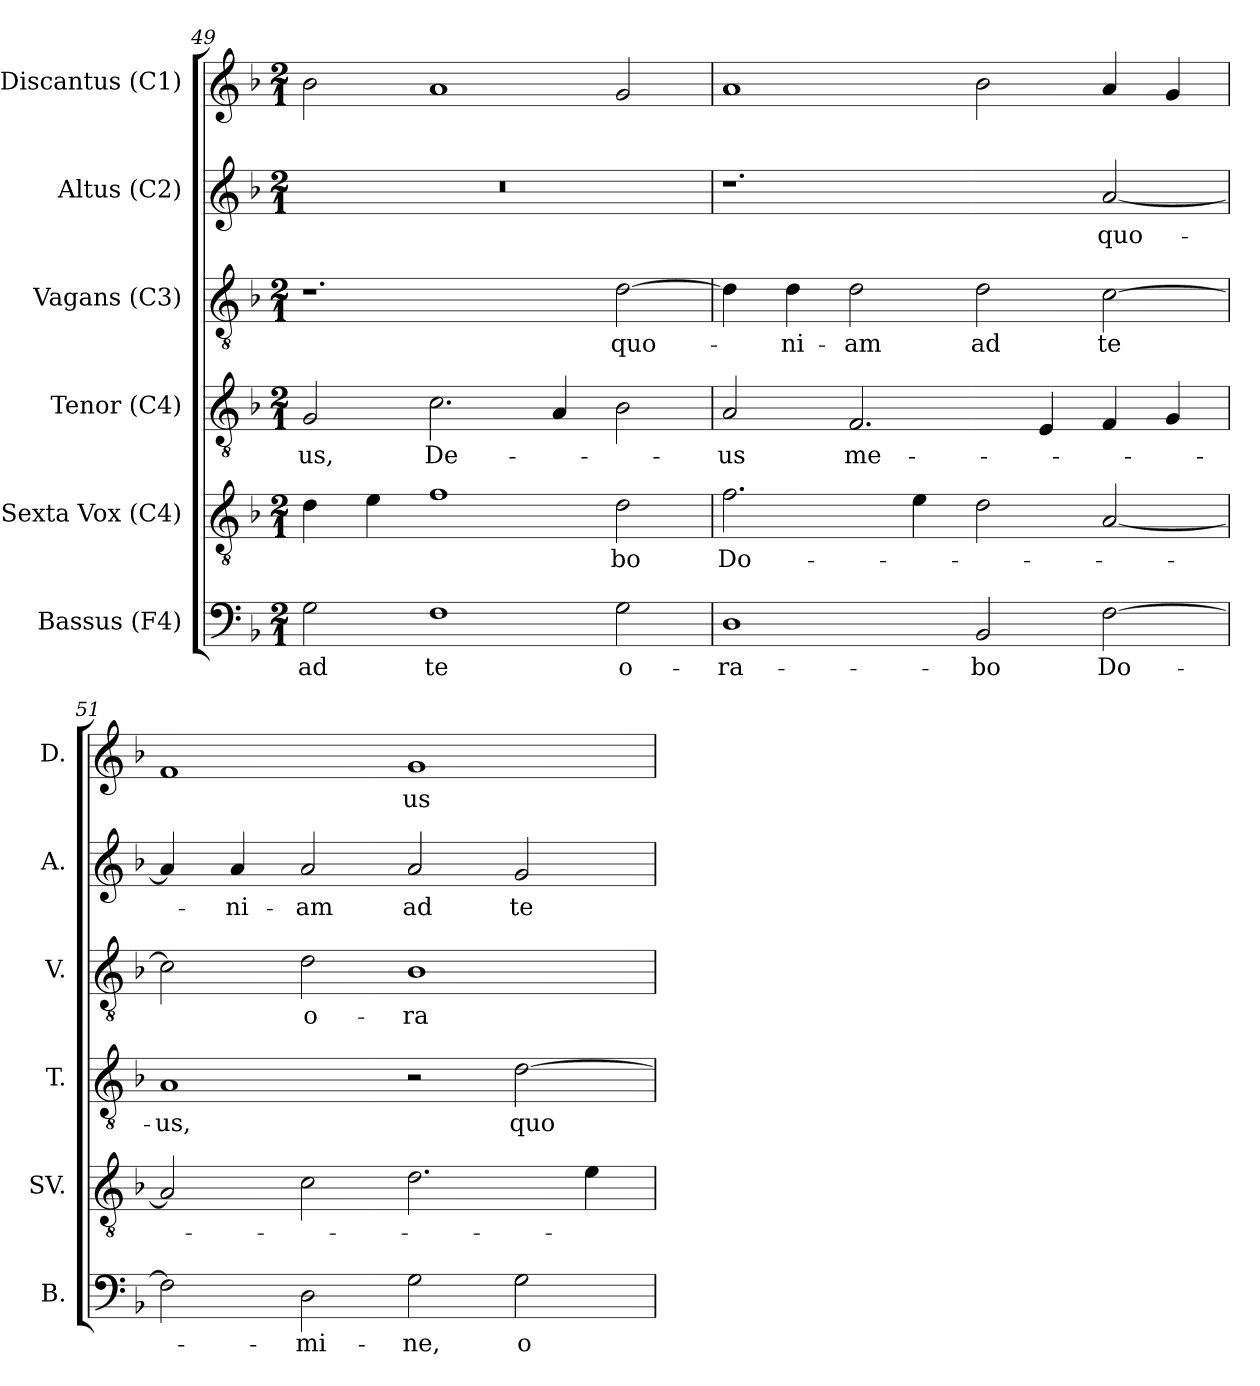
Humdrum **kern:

**kern	**text	**kern	**text	**kern	**text	**kern	**text	**kern	**text	**kern	**text
*part6	*part6	*part5	*part5	*part4	*part4	*part3	*part3	*part2	*part2	*part1	*part1
*staff6	*staff6	*staff5	*staff5	*staff4	*staff4	*staff3	*staff3	*staff2	*staff2	*staff1	*staff1
*I"Bassus (F4)	*	*I"Sexta Vox (C4)	*	*I"Tenor (C4)	*	*I"Vagans (C3)	*	*I"Altus (C2)	*	*I"Discantus (C1)	*
*I'B.	*	*I'SV.	*	*I'T.	*	*I'V.	*	*I'A.	*	*I'D.	*
*clefF4	*	*clefGv2	*	*clefGv2	*	*clefGv2	*	*clefG2	*	*clefG2	*
*	*	*	*	*	*	*ITrd7c12	*	*ITrd7c12	*	*	*
*k[b-]	*	*k[b-]	*	*k[b-]	*	*k[b-]	*	*k[b-]	*	*k[b-]	*
*F:	*	*F:	*	*F:	*	*F:	*	*F:	*	*F:	*
*M2/1	*	*M2/1	*	*M2/1	*	*M2/1	*	*M2/1	*	*M2/1	*
=49	=49	=49	=49	=49	=49	=49	=49	=49	=49	=49	=49
!	!LO:LY:b:color=#000000	!	!	!	!	!	!	!	!	!	!
!	!	!	!	!	!LO:LY:b:color=#000000	!	!	!LO:N:vis=1	!	!	!
2Gi\	ad	4di\	.	2Gi/	-us,	1.r	.	0r	.	2b-i\	.
.	.	4ei\	.	.	.	.	.	.	.	.	.
!	!LO:LY:b:color=#000000	!	!	!	!	!	!	!	!	!	!
!	!	!	!	!	!LO:LY:b:color=#000000	!	!	!	!	!	!
1Fi	te	1fi	.	2.ci\	De-	.	.	.	.	1ai	.
.	.	.	.	4Ai/	.	.	.	.	.	.	.
!	!LO:LY:b:color=#000000	!	!	!	!	!	!	!	!	!	!
!	!	!	!LO:LY:b:color=#000000	!	!	!	!	!	!	!	!
!	!	!	!	!	!	!	!LO:LY:b:color=#000000	!	!	!	!
2Gi\	o-	2di\	-bo	2B-i\	.	[2Di\	quo-	.	.	2gi/	.
=50	=50	=50	=50	=50	=50	=50	=50	=50	=50	=50	=50
!	!LO:LY:b:color=#000000	!	!	!	!	!	!	!	!	!	!
!	!	!	!LO:LY:b:color=#000000	!	!	!	!	!	!	!	!
!	!	!	!	!	!LO:LY:b:color=#000000	!	!	!	!	!	!
1Di	-ra-	2.fi\	Do-	2Ai/	-us	4Di\]	.	1.r	.	1ai	.
!	!	!	!	!	!	!	!LO:LY:b:color=#000000	!	!	!	!
.	.	.	.	.	.	4Di\	-ni-	.	.	.	.
!	!	!	!	!	!LO:LY:b:color=#000000	!	!	!	!	!	!
!	!	!	!	!	!	!	!LO:LY:b:color=#000000	!	!	!	!
.	.	.	.	2.Fi/	me-	2Di\	-am	.	.	.	.
.	.	4ei\	.	.	.	.	.	.	.	.	.
!	!LO:LY:b:color=#000000	!	!	!	!	!	!	!	!	!	!
!	!	!	!	!	!	!	!LO:LY:b:color=#000000	!	!	!	!
2BB-i/	-bo	2di\	.	.	.	2Di\	ad	.	.	2b-i\	.
.	.	.	.	4Ei/	.	.	.	.	.	.	.
!	!LO:LY:b:color=#000000	!	!	!	!	!	!	!	!	!	!
!	!	!	!	!	!	!	!LO:LY:b:color=#000000	!	!	!	!
!	!	!	!	!	!	!	!	!	!LO:LY:b:color=#000000	!	!
[2Fi\	Do-	[2Ai/	.	4Fi/	.	[2Ci\	te	[2Ai/	quo-	4ai/	.
.	.	.	.	4Gi/	.	.	.	.	.	4gi/	.
!!LO:LB:g=z
=51	=51	=51	=51	=51	=51	=51	=51	=51	=51	=51	=51
!	!	!	!	!	!LO:LY:b:color=#000000	!	!	!	!	!	!
2Fi\]	.	2Ai/]	.	1Ai	-us,	2Ci\]	.	4Ai/]	.	1fi	.
!	!	!	!	!	!	!	!	!	!LO:LY:b:color=#000000	!	!
.	.	.	.	.	.	.	.	4Ai/	-ni-	.	.
!	!LO:LY:b:color=#000000	!	!	!	!	!	!	!	!	!	!
!	!	!	!	!	!	!	!LO:LY:b:color=#000000	!	!	!	!
!	!	!	!	!	!	!	!	!	!LO:LY:b:color=#000000	!	!
2Di\	-mi-	2ci\	.	.	.	2Di\	o-	2Ai/	-am	.	.
!	!LO:LY:b:color=#000000	!	!	!	!	!	!	!	!	!	!
!	!	!	!	!	!	!	!LO:LY:b:color=#000000	!	!	!	!
!	!	!	!	!	!	!	!	!	!LO:LY:b:color=#000000	!	!
!	!	!	!	!	!	!	!	!	!	!	!LO:LY:b:color=#000000
2Gi\	-ne,	2.di\	.	2r	.	1BB-i	-ra-	2Ai/	ad	1gi	-us
!	!LO:LY:b:color=#000000	!	!	!	!	!	!	!	!	!	!
!	!	!	!	!	!LO:LY:b:color=#000000	!	!	!	!	!	!
!	!	!	!	!	!	!	!	!	!LO:LY:b:color=#000000	!	!
2Gi\	o-	.	.	[2di\	quo-	.	.	2Gi/	te	.	.
.	.	4ei\	.	.	.	.	.	.	.	.	.
=	=	=	=	=	=	=	=	=	=	=	=
*-	*-	*-	*-	*-	*-	*-	*-	*-	*-	*-	*-
